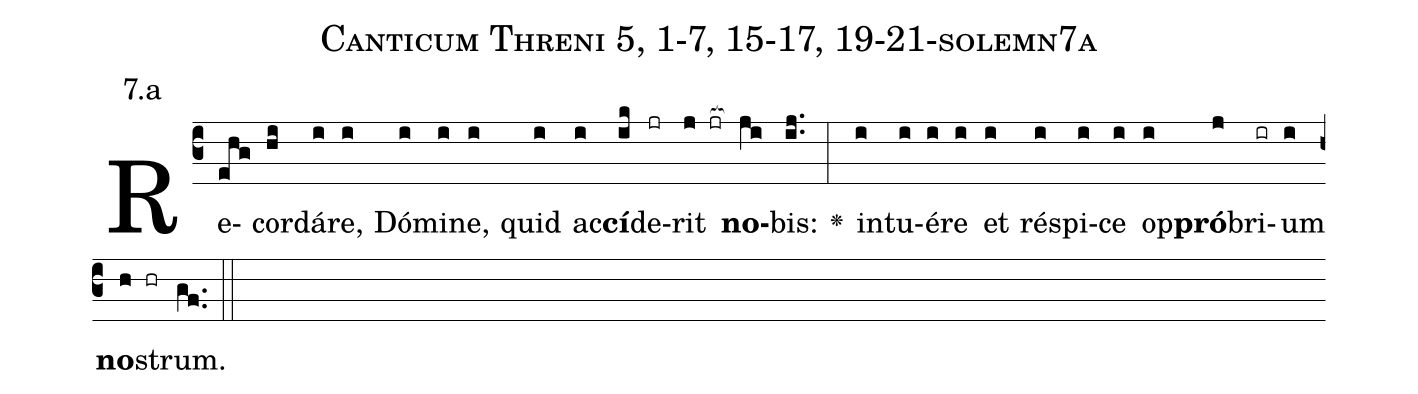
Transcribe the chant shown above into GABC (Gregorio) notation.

name: Canticum Threni 5, 1-7, 15-17, 19-21-solemn7a;
annotation: 7.a;
%%
(c3)Re(ehg)cor(hi)dá(i)re,(i) Dó(i)mi(i)ne,(i) quid(i) ac(i)<b>cí</b>(ik)de(jr)rit(j jr[ocb:1{]) <b>no</b>(ji[ocb:0}])bis:(ij..) <v>\greheightstar</v>(:) in(i)tu(i)é(i)re(i) et(i) ré(i)spi(i)ce(i) op(i)<b>pró</b>(j)bri(ir)um(i) <b>no</b>(h hr)strum.(gf..) (::)


%E(i) u(i) o(j) u(i) a(h) e.(gf..) (::)
